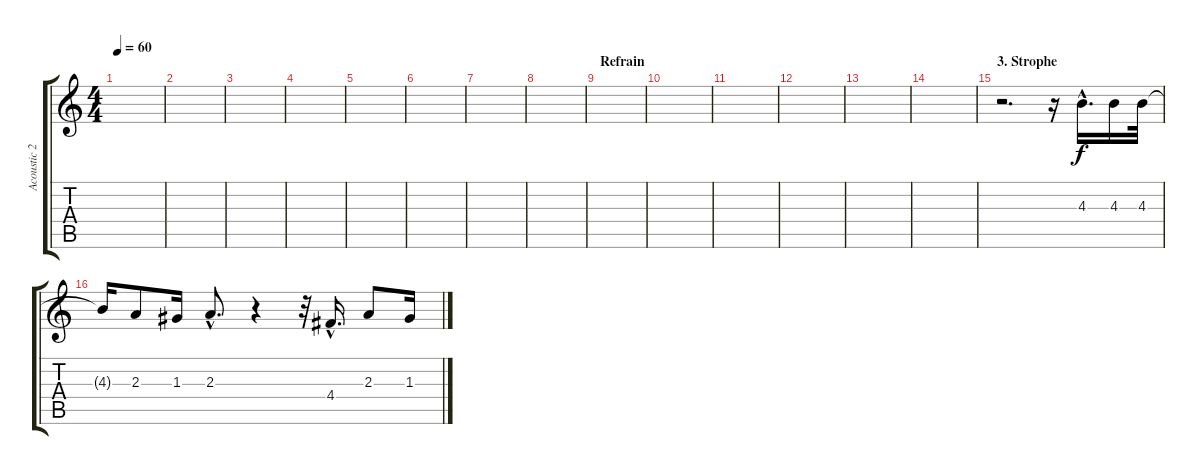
\track ("Acoustic 2" "Acoustic 2") {instrument acousticguitarnylon}
\staff {score tabs}
\tuning (E4 B3 G3 D3 A2 E2) {hide}
\ts (4 4)
\tempo 60
\clef g2
\ks c
|
|
|
|
|
|
|
|
\section ("" "Refrain")
|
|
|
|
|
|
\section ("" "3. Strophe")
r.2{d volume 16} r.16 4.3{hac}.16{d} 4.3.16 4.3.32 |
4.3{t}.16 2.3.8 1.3.16 2.3{hac}.8{d} r.4 r.32 4.4{hac}.16{d} 2.3.8 1.3.16
